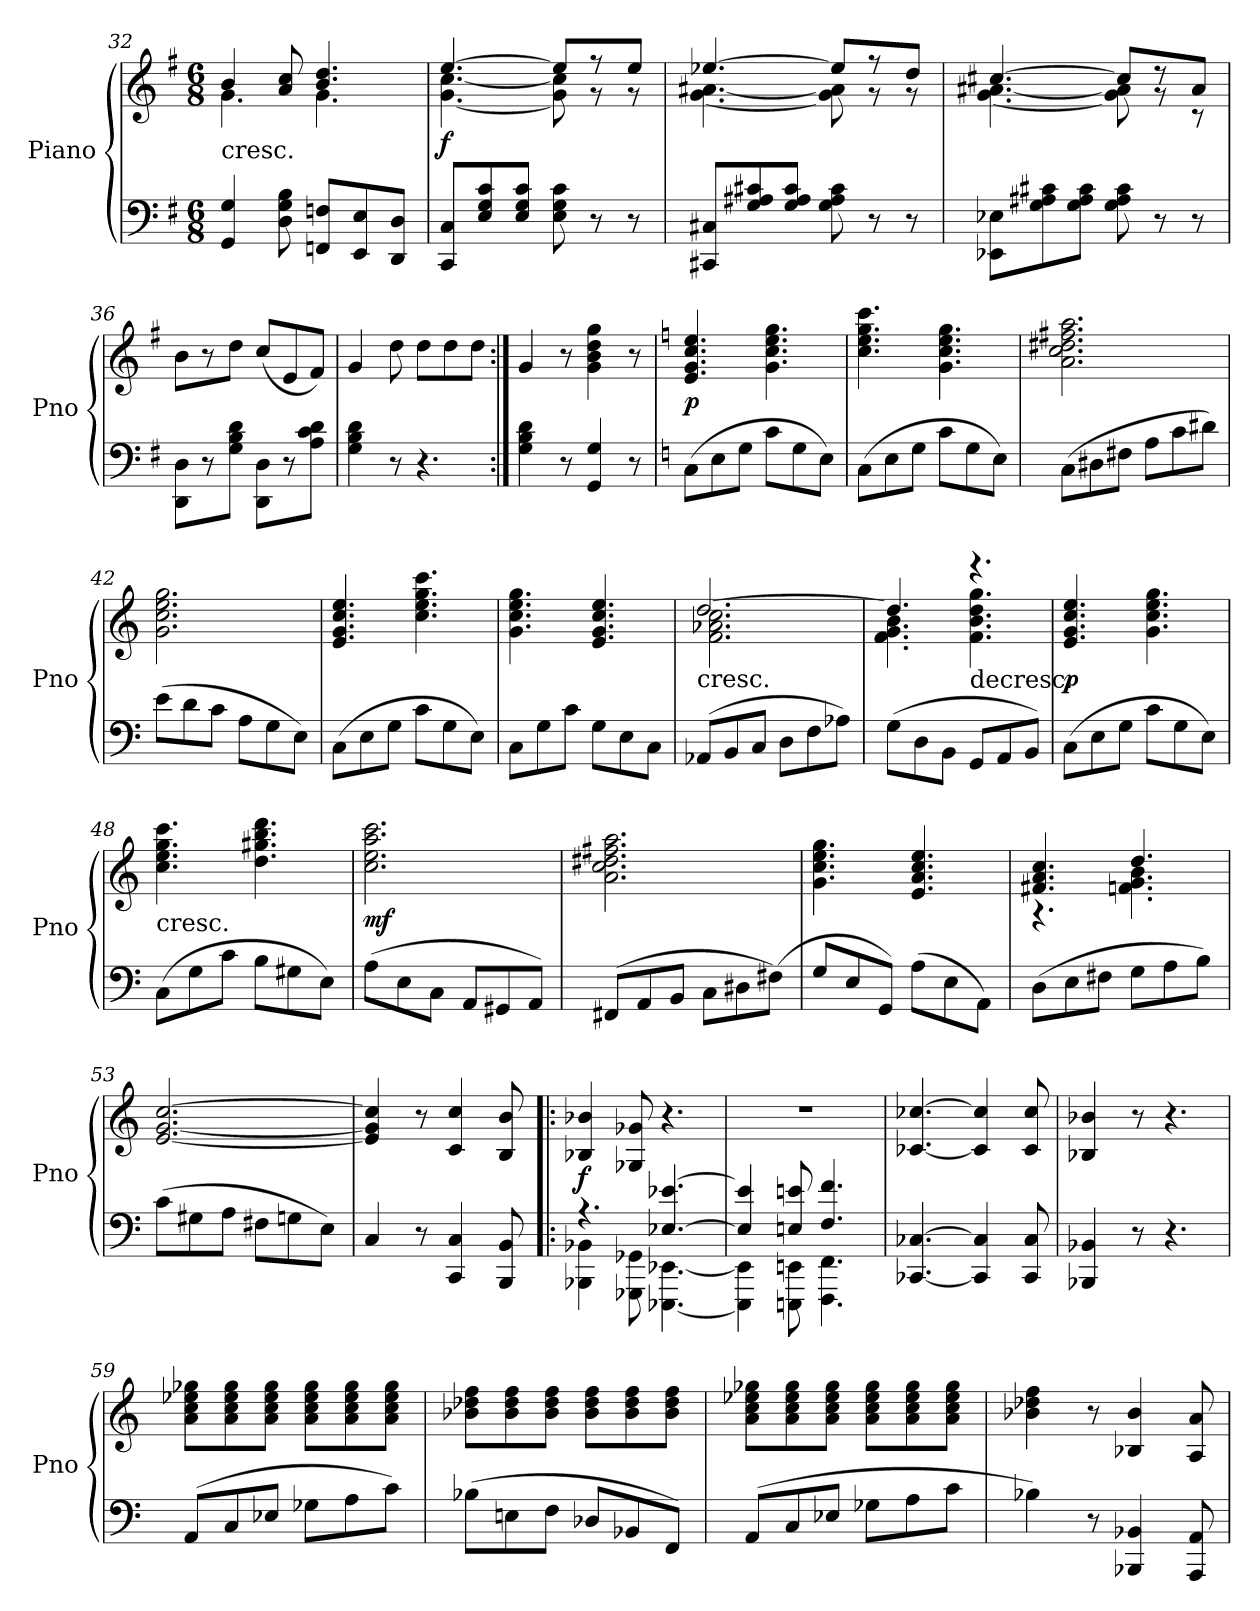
**kern	**kern	**dynam
*part1	*part1	*part1
*staff2	*staff1	*staff1/2
*I"Piano	*	*
*I'Pno	*	*
*clefF4	*clefG2	*
*k[f#]	*k[f#]	*
*M6/8	*M6/8	*
=32	=32	=32
*	*^	*
!	!LO:TX:c:t=cresc.	!	!
4GG 4G	4b	4.g	.
8D 8G 8B	8a 8cc	.	.
8FFn 8FnL	4.b 4.dd	4.g	.
8EE 8E	.	.	.
8DD 8DJ	.	.	.
=33	=33	=33	=33
8CC 8CL	[4.ee	[4.g [4.cc	f
8E 8G 8c	.	.	.
8E 8G 8cJ	.	.	.
8E 8G 8c	8eeL]	8g] 8cc]	.
8r	8r	8r	.
8r	8eeJ	8r	.
=34	=34	=34	=34
8CC#X 8C#XL	[4.ee-X	[4.g [4.a#X	.
8G 8A#X 8c#X	.	.	.
8G 8A# 8c#J	.	.	.
8G 8A# 8c#	8ee-L]	8g] 8a#]	.
8r	8r	8r	.
8r	8ddJ	8r	.
=35	=35	=35	=35
8EE-X 8E-XL	[4.cc#X	[4.g [4.a#X	.
8G 8A#X 8c#X	.	.	.
8G 8A# 8c#J	.	.	.
8G 8A# 8c#	8cc#L]	8g] 8a#]	.
8r	8r	8r	.
8r	8a#J	8r	.
*	*v	*v	*
=36	=36	=36
8DD 8DL	8bL	.
8r	8r	.
8G 8B 8dJ	8ddJ	.
8DD 8DL	(8ccL	.
8r	8e	.
8A 8c 8dJ	8f#J)	.
=37	=37	=37
4G 4B 4d	4g	.
8r	8dd	.
4.r	8ddL	.
.	8dd	.
.	8ddJ	.
=38:|!	=38:|!	=38:|!
4G 4B 4d	4g	.
8r	8r	.
4GG 4G	4g 4b 4dd 4gg	.
8r	8r	.
=39	=39	=39
*k[]	*k[]	*
(8CL	4.e 4.g 4.cc 4.ee	p
8E	.	.
8GJ	.	.
8cL	4.g 4.cc 4.ee 4.gg	.
8G	.	.
8EJ)	.	.
=40	=40	=40
(8CL	4.cc 4.ee 4.gg 4.ccc	.
8E	.	.
8GJ	.	.
8cL	4.g 4.cc 4.ee 4.gg	.
8G	.	.
8EJ)	.	.
=41	=41	=41
(8CL	2.a 2.cc 2.dd#X 2.ff#X 2.aa	.
8D#X	.	.
8F#XJ	.	.
8AL	.	.
8c	.	.
8d#XJ)	.	.
=42	=42	=42
(8eL	2.g 2.cc 2.ee 2.gg	.
8d	.	.
8cJ	.	.
8AL	.	.
8G	.	.
8EJ)	.	.
=43	=43	=43
(8CL	4.e 4.g 4.cc 4.ee	.
8E	.	.
8GJ	.	.
8cL	4.cc 4.ee 4.gg 4.ccc	.
8G	.	.
8EJ)	.	.
=44	=44	=44
8CL	4.g 4.cc 4.ee 4.gg	.
8G	.	.
8cJ	.	.
8GL	4.e 4.g 4.cc 4.ee	.
8E	.	.
8CJ	.	.
=45	=45	=45
*	*^	*
!	!LO:TX:c:t=cresc.	!	!
(8AA-XL	[2.dd	2.f 2.a-X 2.cc	.
8BB	.	.	.
8CJ	.	.	.
8DL	.	.	.
8F	.	.	.
8A-XJ)	.	.	.
=46	=46	=46	=46
(8GL	4.dd]	4.f 4.g 4.b	.
8D	.	.	.
8BBJ	.	.	.
!	!LO:TX:c:t=decresc.	!	!
8GGL	4.r	4.f 4.b 4.dd 4.gg	.
8AA	.	.	.
8BBJ)	.	.	.
*	*v	*v	*
=47	=47	=47
(8CL	4.e 4.g 4.cc 4.ee	p
8E	.	.
8GJ	.	.
8cL	4.g 4.cc 4.ee 4.gg	.
8G	.	.
8EJ)	.	.
=48	=48	=48
!	!LO:TX:c:t=cresc.	!
(8CL	4.cc 4.ee 4.gg 4.ccc	.
8G	.	.
8cJ	.	.
8BL	4.dd 4.gg#X 4.bb 4.ddd	.
8G#X	.	.
8EJ)	.	.
=49	=49	=49
(8AL	2.cc 2.ee 2.aa 2.ccc	mf
8E	.	.
8CJ	.	.
8AAL	.	.
8GG#X	.	.
8AAJ)	.	.
=50	=50	=50
(8FF#XL	2.a 2.cc 2.dd#X 2.ff#X 2.aa	.
8AA	.	.
8BBJ	.	.
8CL	.	.
8D#X	.	.
(8F#XJ)	.	.
=51	=51	=51
8GL	4.g 4.cc 4.ee 4.gg	.
8E	.	.
8GGJ)	.	.
(8AL	4.e 4.a 4.cc 4.ee	.
8E	.	.
8AAJ)	.	.
=52	=52	=52
*	*^	*
(8DL	4.f#X 4.a 4.cc	4.r	.
8E	.	.	.
8F#XJ	.	.	.
8GL	4.dd	4.fn 4.g 4.b	.
8A	.	.	.
8BJ)	.	.	.
*	*v	*v	*
=53	=53	=53
(8cL	[2.e [2.g [2.cc	.
8G#X	.	.
8AJ	.	.
8F#XL	.	.
8Gn	.	.
8EJ)	.	.
=54	=54	=54
4C	4e] 4g] 4cc]	.
8r	8r	.
4CC 4C	4c 4cc	.
8BBB 8BB	8B 8b	.
=55!|:	=55!|:	=55!|:
*^	*	*
4.r	4BBB-X 4BB-X	4B-X 4b-X	f
.	8GGG-X 8GG-X	8G-X 8g-X	.
[4.E-X [4.e-X	[4.EEE-X [4.EE-X	4.r	.
=56	=56	=56	=56
4E-] 4e-]	4EEE-] 4EE-]	2.r	.
8En 8en	8EEEn 8EEn	.	.
4.F 4.f	4.FFF 4.FF	.	.
*v	*v	*	*
=57	=57	=57
[4.CC-X [4.C-X	[4.c-X [4.cc-X	.
4CC-] 4C-]	4c-] 4cc-]	.
8CC- 8C-	8c- 8cc-	.
=58	=58	=58
4BBB-X 4BB-X	4B-X 4b-X	.
8r	8r	.
4.r	4.r	.
=59	=59	=59
(8AAL	8a 8cc 8ee-X 8gg-XL	.
8C	8a 8cc 8ee- 8gg-	.
8E-XJ	8a 8cc 8ee- 8gg-J	.
8G-XL	8a 8cc 8ee- 8gg-L	.
8A	8a 8cc 8ee- 8gg-	.
8cJ)	8a 8cc 8ee- 8gg-J	.
=60	=60	=60
(8B-XL	8b-X 8dd-X 8ffL	.
8En	8b- 8dd- 8ff	.
8FJ	8b- 8dd- 8ffJ	.
8D-XL	8b- 8dd- 8ffL	.
8BB-X	8b- 8dd- 8ff	.
8FFJ)	8b- 8dd- 8ffJ	.
=61	=61	=61
(8AAL	8a 8cc 8ee-X 8gg-XL	.
8C	8a 8cc 8ee- 8gg-	.
8E-XJ	8a 8cc 8ee- 8gg-J	.
8G-XL	8a 8cc 8ee- 8gg-L	.
8A	8a 8cc 8ee- 8gg-	.
8cJ	8a 8cc 8ee- 8gg-J	.
=62	=62	=62
4B-X)	4b-X 4dd-X 4ff	.
8r	8r	.
4BBB-X 4BB-X	4B-X 4b-	.
8AAA 8AA	8A 8a	.
=	=	=
*-	*-	*-
